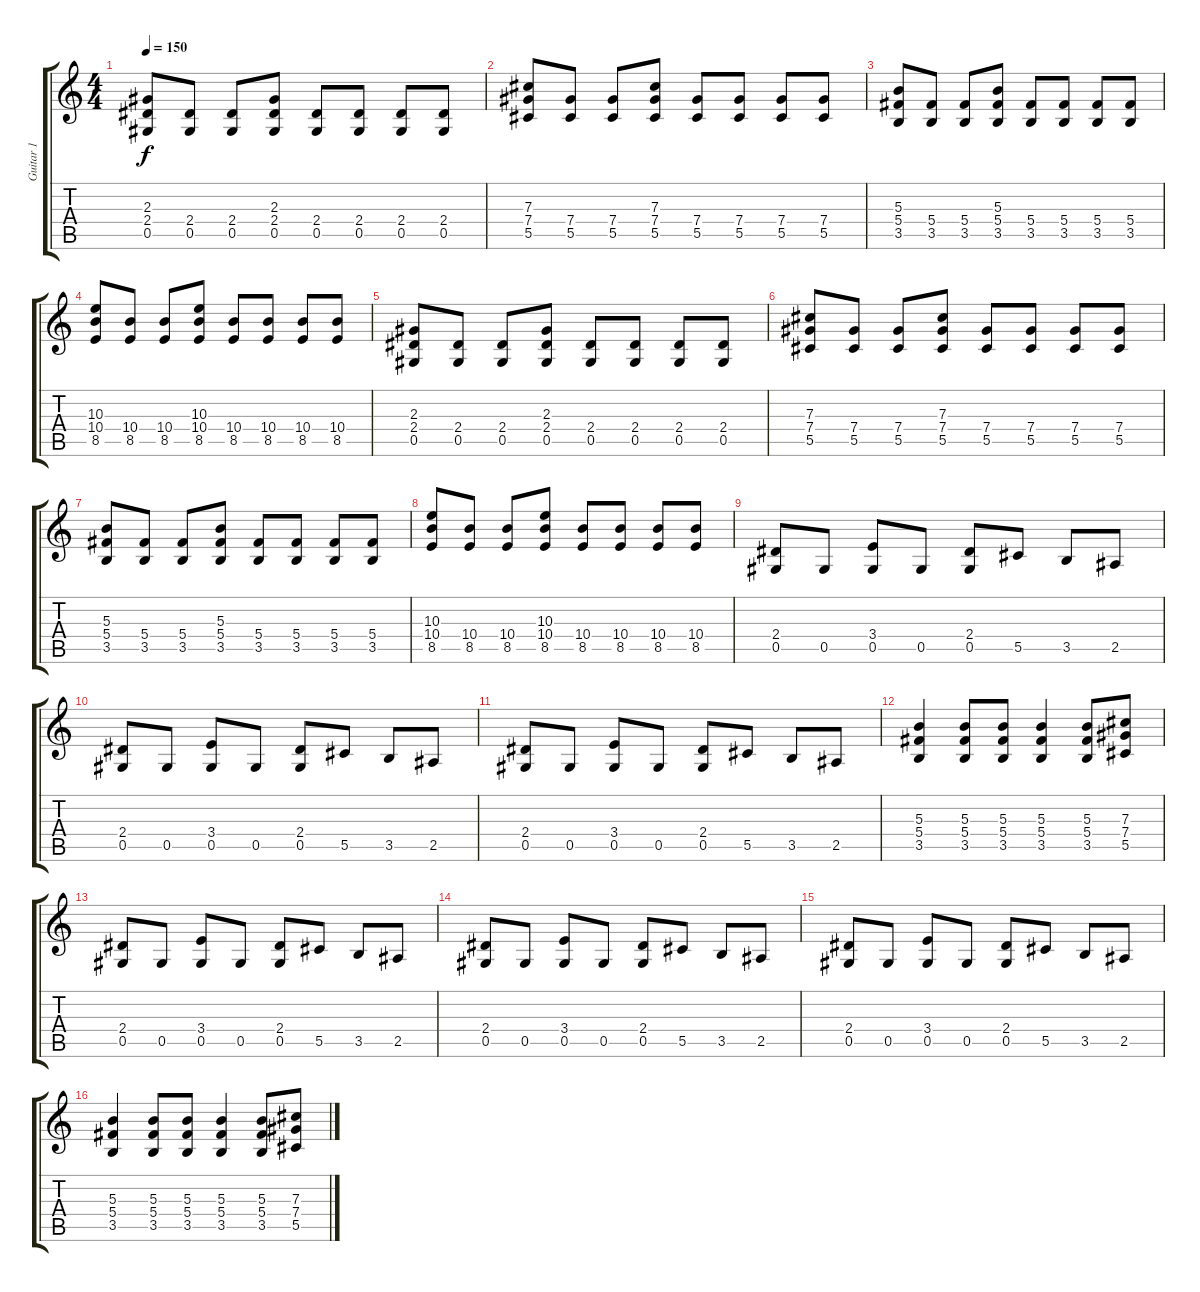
\track ("Guitar 1" "Guitar 1") {instrument distortionguitar}
\staff {score tabs}
\tuning (Eb4 Bb3 Gb3 Db3 Ab2 Eb2) {hide}
\ts (4 4)
\tempo 150
\clef g2
\ks c
(2.3 2.4 0.5).8{dy f} (2.4 0.5).8 (2.4 0.5).8 (2.3 2.4 0.5).8 (2.4 0.5).8 (2.4 0.5).8 (2.4 0.5).8 (2.4 0.5).8 |
(7.3 7.4 5.5).8 (7.4 5.5).8 (7.4 5.5).8 (7.3 7.4 5.5).8 (7.4 5.5).8 (7.4 5.5).8 (7.4 5.5).8 (7.4 5.5).8 |
(5.3 5.4 3.5).8 (5.4 3.5).8 (5.4 3.5).8 (5.3 5.4 3.5).8 (5.4 3.5).8 (5.4 3.5).8 (5.4 3.5).8 (5.4 3.5).8 |
(10.3 10.4 8.5).8 (10.4 8.5).8 (10.4 8.5).8 (10.3 10.4 8.5).8 (10.4 8.5).8 (10.4 8.5).8 (10.4 8.5).8 (10.4 8.5).8 |
(2.3 2.4 0.5).8 (2.4 0.5).8 (2.4 0.5).8 (2.3 2.4 0.5).8 (2.4 0.5).8 (2.4 0.5).8 (2.4 0.5).8 (2.4 0.5).8 |
(7.3 7.4 5.5).8 (7.4 5.5).8 (7.4 5.5).8 (7.3 7.4 5.5).8 (7.4 5.5).8 (7.4 5.5).8 (7.4 5.5).8 (7.4 5.5).8 |
(5.3 5.4 3.5).8 (5.4 3.5).8 (5.4 3.5).8 (5.3 5.4 3.5).8 (5.4 3.5).8 (5.4 3.5).8 (5.4 3.5).8 (5.4 3.5).8 |
(10.3 10.4 8.5).8 (10.4 8.5).8 (10.4 8.5).8 (10.3 10.4 8.5).8 (10.4 8.5).8 (10.4 8.5).8 (10.4 8.5).8 (10.4 8.5).8 |
(2.4 0.5).8 0.5.8 (3.4 0.5).8 0.5.8 (2.4 0.5).8 5.5.8 3.5.8 2.5.8 |
(2.4 0.5).8 0.5.8 (3.4 0.5).8 0.5.8 (2.4 0.5).8 5.5.8 3.5.8 2.5.8 |
(2.4 0.5).8 0.5.8 (3.4 0.5).8 0.5.8 (2.4 0.5).8 5.5.8 3.5.8 2.5.8 |
(5.3 5.4 3.5).4 (5.3 5.4 3.5).8 (5.3 5.4 3.5).8 (5.3 5.4 3.5).4 (5.3 5.4 3.5).8 (7.3 7.4 5.5).8 |
(2.4 0.5).8 0.5.8 (3.4 0.5).8 0.5.8 (2.4 0.5).8 5.5.8 3.5.8 2.5.8 |
(2.4 0.5).8 0.5.8 (3.4 0.5).8 0.5.8 (2.4 0.5).8 5.5.8 3.5.8 2.5.8 |
(2.4 0.5).8 0.5.8 (3.4 0.5).8 0.5.8 (2.4 0.5).8 5.5.8 3.5.8 2.5.8 |
(5.3 5.4 3.5).4 (5.3 5.4 3.5).8 (5.3 5.4 3.5).8 (5.3 5.4 3.5).4 (5.3 5.4 3.5).8 (7.3 7.4 5.5).8
